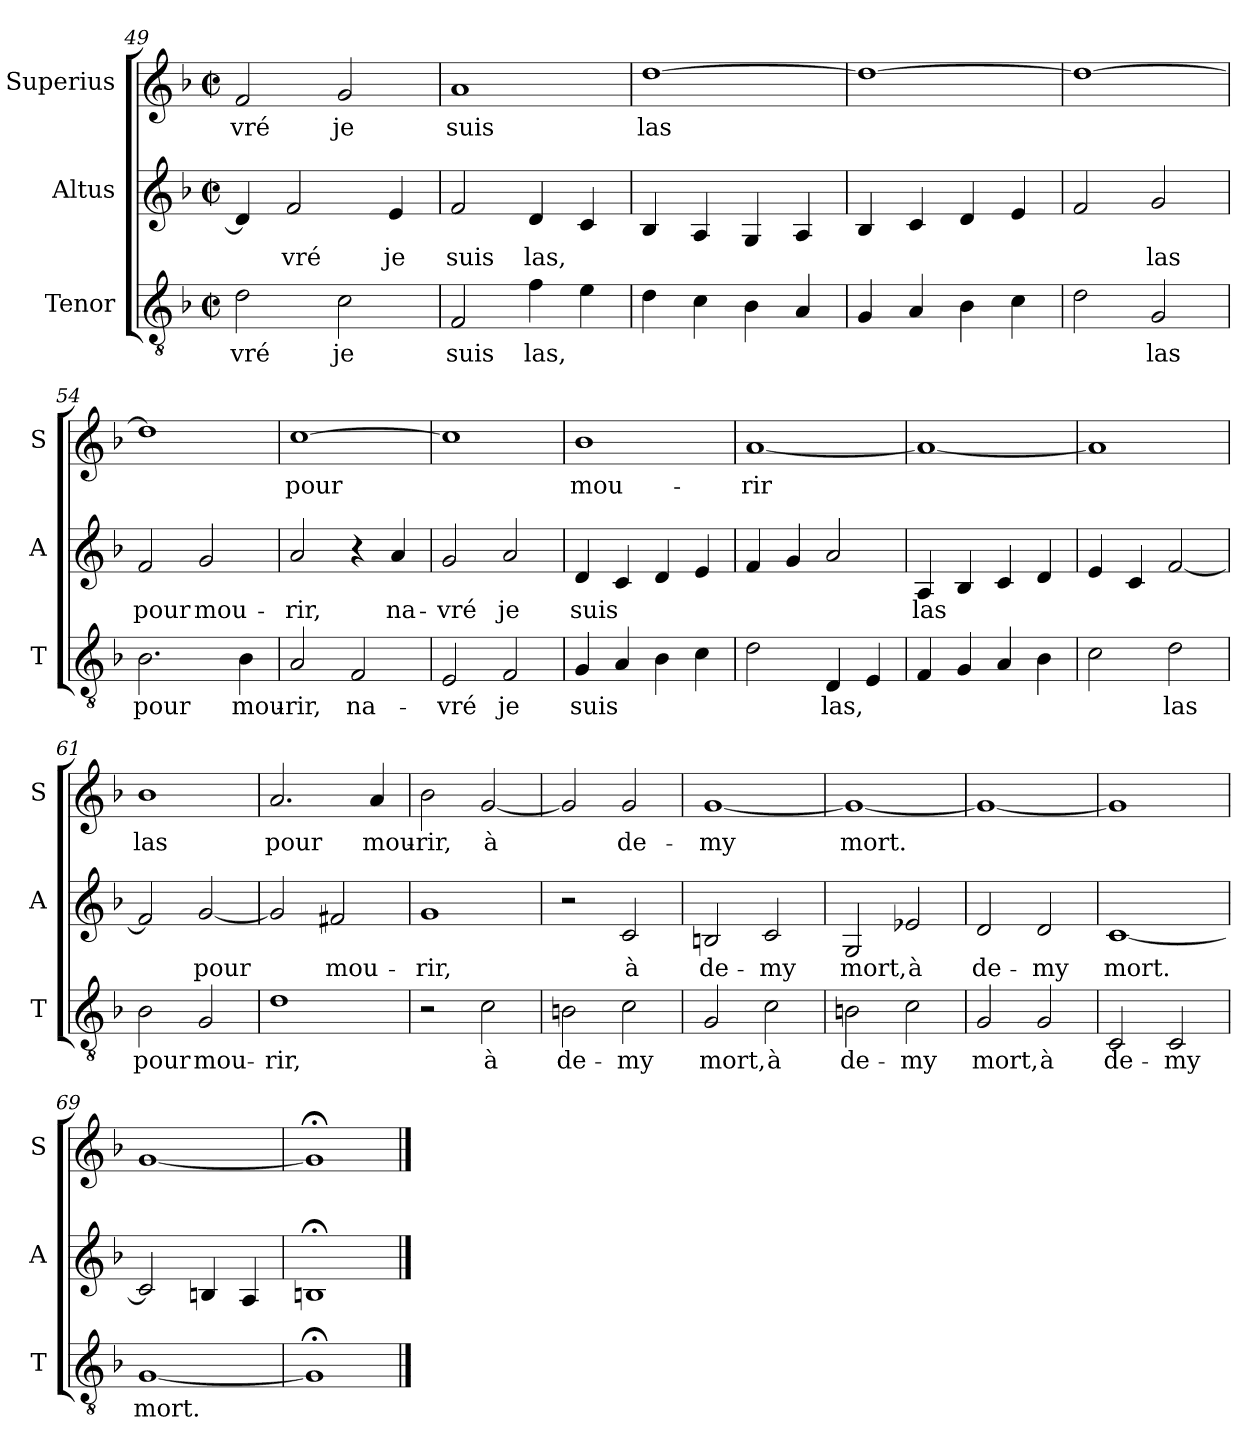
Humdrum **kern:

**kern	**text	**kern	**text	**kern	**text
*part3	*part3	*part2	*part2	*part1	*part1
*staff3	*staff3	*staff2	*staff2	*staff1	*staff1
*I"Tenor	*	*I"Altus	*	*I"Superius	*
*I'T	*	*I'A	*	*I'S	*
*clefGv2	*	*clefG2	*	*clefG2	*
*k[b-]	*	*k[b-]	*	*k[b-]	*
*F:	*	*F:	*	*F:	*
*M2/2	*	*M2/2	*	*M2/2	*
*met(c|)	*	*met(c|)	*	*met(c|)	*
=49	=49	=49	=49	=49	=49
!	!LO:LY:b	!	!	!	!LO:LY:b
2d\	-vré	4d/]	.	2f/	-vré
!	!	!	!LO:LY:b	!	!
.	.	2f/	-vré	.	.
!	!LO:LY:b	!	!	!	!LO:LY:b
2c\	je	.	.	2g/	je
!	!	!	!LO:LY:b	!	!
.	.	4e/	je	.	.
=50	=50	=50	=50	=50	=50
!	!LO:LY:b	!	!LO:LY:b	!	!LO:LY:b
2F/	suis	2f/	suis	1a	suis
!	!LO:LY:b	!	!LO:LY:b	!	!
4f\	las,	4d/	las,	.	.
4e\	.	4c/	.	.	.
=51	=51	=51	=51	=51	=51
!	!	!	!	!	!LO:LY:b
4d\	.	4B-/	.	[1dd	las
4c\	.	4A/	.	.	.
4B-\	.	4G/	.	.	.
4A/	.	4A/	.	.	.
!!LO:LB:g=z
=52	=52	=52	=52	=52	=52
4G/	.	4B-/	.	1dd_	.
4A/	.	4c/	.	.	.
4B-\	.	4d/	.	.	.
4c\	.	4e/	.	.	.
=53	=53	=53	=53	=53	=53
2d\	.	2f/	.	1dd_	.
!	!LO:LY:b	!	!LO:LY:b	!	!
2G/	las	2g/	las	.	.
=54	=54	=54	=54	=54	=54
!	!LO:LY:b	!	!LO:LY:b	!	!
2.B-\	pour	2f/	pour	1dd]	.
!	!	!	!LO:LY:b	!	!
.	.	2g/	mou-	.	.
!	!LO:LY:b	!	!	!	!
4B-\	mou-	.	.	.	.
=55	=55	=55	=55	=55	=55
!	!LO:LY:b	!	!LO:LY:b	!	!LO:LY:b
2A/	-rir,	2a/	-rir,	[1cc	pour
!	!LO:LY:b	!	!	!	!
2F/	na-	4r	.	.	.
!	!	!	!LO:LY:b	!	!
.	.	4a/	na-	.	.
=56	=56	=56	=56	=56	=56
!	!LO:LY:b	!	!LO:LY:b	!	!
2E/	-vré	2g/	-vré	1cc]	.
!	!LO:LY:b	!	!LO:LY:b	!	!
2F/	je	2a/	je	.	.
=57	=57	=57	=57	=57	=57
!	!LO:LY:b	!	!LO:LY:b	!	!LO:LY:b
4G/	suis	4d/	suis	1b-	mou-
4A/	.	4c/	.	.	.
4B-\	.	4d/	.	.	.
4c\	.	4e/	.	.	.
!!LO:LB:g=z
=58	=58	=58	=58	=58	=58
!	!	!	!	!	!LO:LY:b
2d\	.	4f/	.	[1a	-rir
.	.	4g/	.	.	.
!	!LO:LY:b	!	!	!	!
4D/	las,	2a/	.	.	.
4E/	.	.	.	.	.
=59	=59	=59	=59	=59	=59
!	!	!	!LO:LY:b	!	!
4F/	.	4A/	las	1a_	.
4G/	.	4B-/	.	.	.
4A/	.	4c/	.	.	.
4B-\	.	4d/	.	.	.
=60	=60	=60	=60	=60	=60
2c\	.	4e/	.	1a]	.
.	.	4c/	.	.	.
!	!LO:LY:b	!	!	!	!
2d\	las	[2f/	.	.	.
=61	=61	=61	=61	=61	=61
!	!LO:LY:b	!	!	!	!LO:LY:b
2B-\	pour	2f/]	.	1b-	las
!	!LO:LY:b	!	!LO:LY:b	!	!
2G/	mou-	[2g/	pour	.	.
=62	=62	=62	=62	=62	=62
!	!LO:LY:b	!	!	!	!LO:LY:b
1d	-rir,	2g/]	.	2.a/	pour
!	!	!	!LO:LY:b	!	!
.	.	2f#X/	mou-	.	.
!	!	!	!	!	!LO:LY:b
.	.	.	.	4a/	mou-
=63	=63	=63	=63	=63	=63
!	!	!	!LO:LY:b	!	!LO:LY:b
2r	.	1g	-rir,	2b-\	-rir,
!	!LO:LY:b	!	!	!	!LO:LY:b
2c\	à	.	.	[2g/	à
!!LO:LB:g=z
=64	=64	=64	=64	=64	=64
!	!LO:LY:b	!	!	!	!
2Bn\	de-	2r	.	2g/]	.
!	!LO:LY:b	!	!LO:LY:b	!	!LO:LY:b
2c\	-my	2c/	à	2g/	de-
=65	=65	=65	=65	=65	=65
!	!LO:LY:b	!	!LO:LY:b	!	!LO:LY:b
2G/	mort,	2Bn/	de-	[1g	-my
!	!LO:LY:b	!	!LO:LY:b	!	!
2c\	à	2c/	-my	.	.
=66	=66	=66	=66	=66	=66
!	!LO:LY:b	!	!LO:LY:b	!	!LO:LY:b
2Bn\	de-	2G/	mort,	1g_	mort.
!	!LO:LY:b	!	!LO:LY:b	!	!
2c\	-my	2e-X/	à	.	.
=67	=67	=67	=67	=67	=67
!	!LO:LY:b	!	!LO:LY:b	!	!
2G/	mort,	2d/	de-	1g_	.
!	!LO:LY:b	!	!LO:LY:b	!	!
2G/	à	2d/	-my	.	.
=68	=68	=68	=68	=68	=68
!	!LO:LY:b	!	!LO:LY:b	!	!
2C/	de-	[1c	mort.	1g]	.
!	!LO:LY:b	!	!	!	!
2C/	-my	.	.	.	.
=69	=69	=69	=69	=69	=69
!	!LO:LY:b	!	!	!	!
[1G	mort.	2c/]	.	[1g	.
.	.	4Bn/	.	.	.
.	.	4A/	.	.	.
=70	=70	=70	=70	=70	=70
1G;<]	.	1Bn;<	.	1g;<]	.
==	==	==	==	==	==
*-	*-	*-	*-	*-	*-
